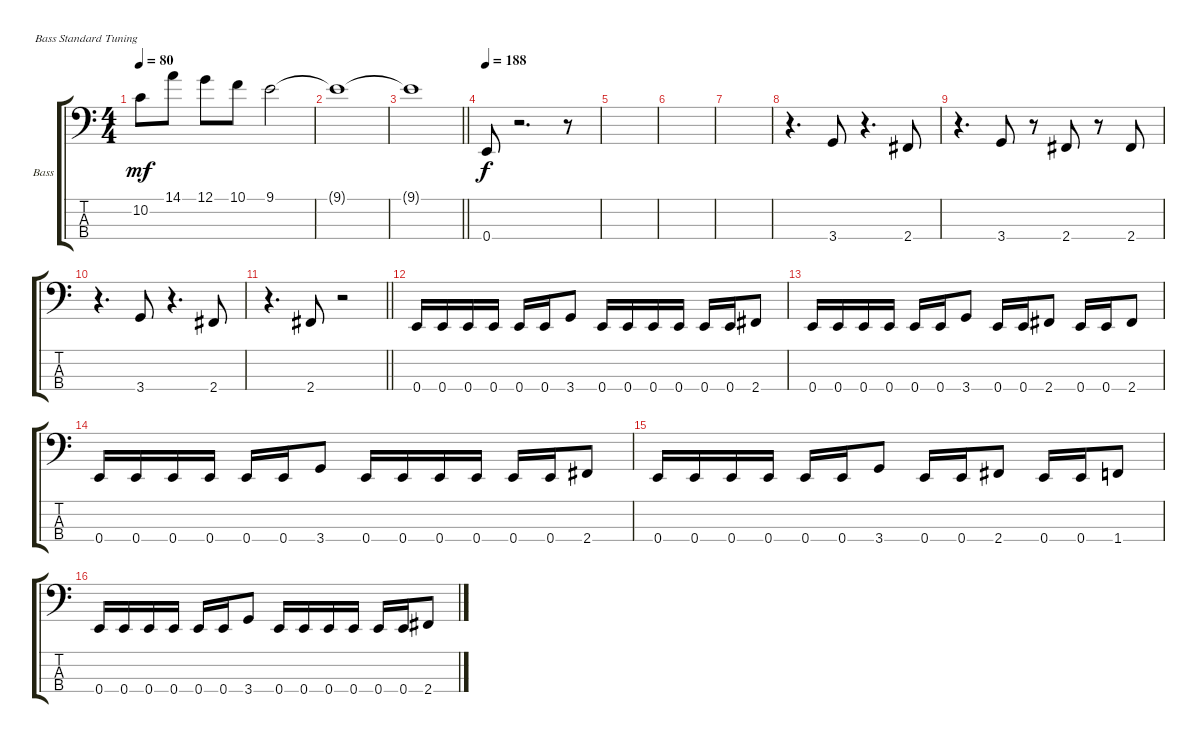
\bracketExtendMode groupsimilarinstruments
\firstSystemTrackNameOrientation horizontal
\otherSystemsTrackNameOrientation horizontal
\track ("Bass" "Bass") {instrument electricbassfinger}
\staff {score tabs}
\tuning (G2 D2 A1 E1)
\ts (4 4)
\tempo 80
\clef f4
\ks c
10.2.8{dy mf} 14.1.8 12.1.8 10.1.8 9.1.2 |
9.1{t}.1 |
\barLineRight lightlight
9.1{t}.1 |
\tempo 188
0.4.8{dy f} r.2{d} r.8 |
|
|
|
r.4{d} 3.4.8 r.4{d} 2.4.8 |
r.4{d} 3.4.8 r.8 2.4.8 r.8 2.4.8 |
r.4{d} 3.4.8 r.4{d} 2.4.8 |
\barLineRight lightlight
r.4{d} 2.4.8 r.2 |
0.4.16 0.4.16 0.4.16 0.4.16 0.4.16 0.4.16 3.4.8 0.4.16 0.4.16 0.4.16 0.4.16 0.4.16 0.4.16 2.4.8 |
0.4.16 0.4.16 0.4.16 0.4.16 0.4.16 0.4.16 3.4.8 0.4.16 0.4.16 2.4.8 0.4.16 0.4.16 2.4.8 |
0.4.16 0.4.16 0.4.16 0.4.16 0.4.16 0.4.16 3.4.8 0.4.16 0.4.16 0.4.16 0.4.16 0.4.16 0.4.16 2.4.8 |
0.4.16 0.4.16 0.4.16 0.4.16 0.4.16 0.4.16 3.4.8 0.4.16 0.4.16 2.4.8 0.4.16 0.4.16 1.4.8 |
0.4.16 0.4.16 0.4.16 0.4.16 0.4.16 0.4.16 3.4.8 0.4.16 0.4.16 0.4.16 0.4.16 0.4.16 0.4.16 2.4.8
